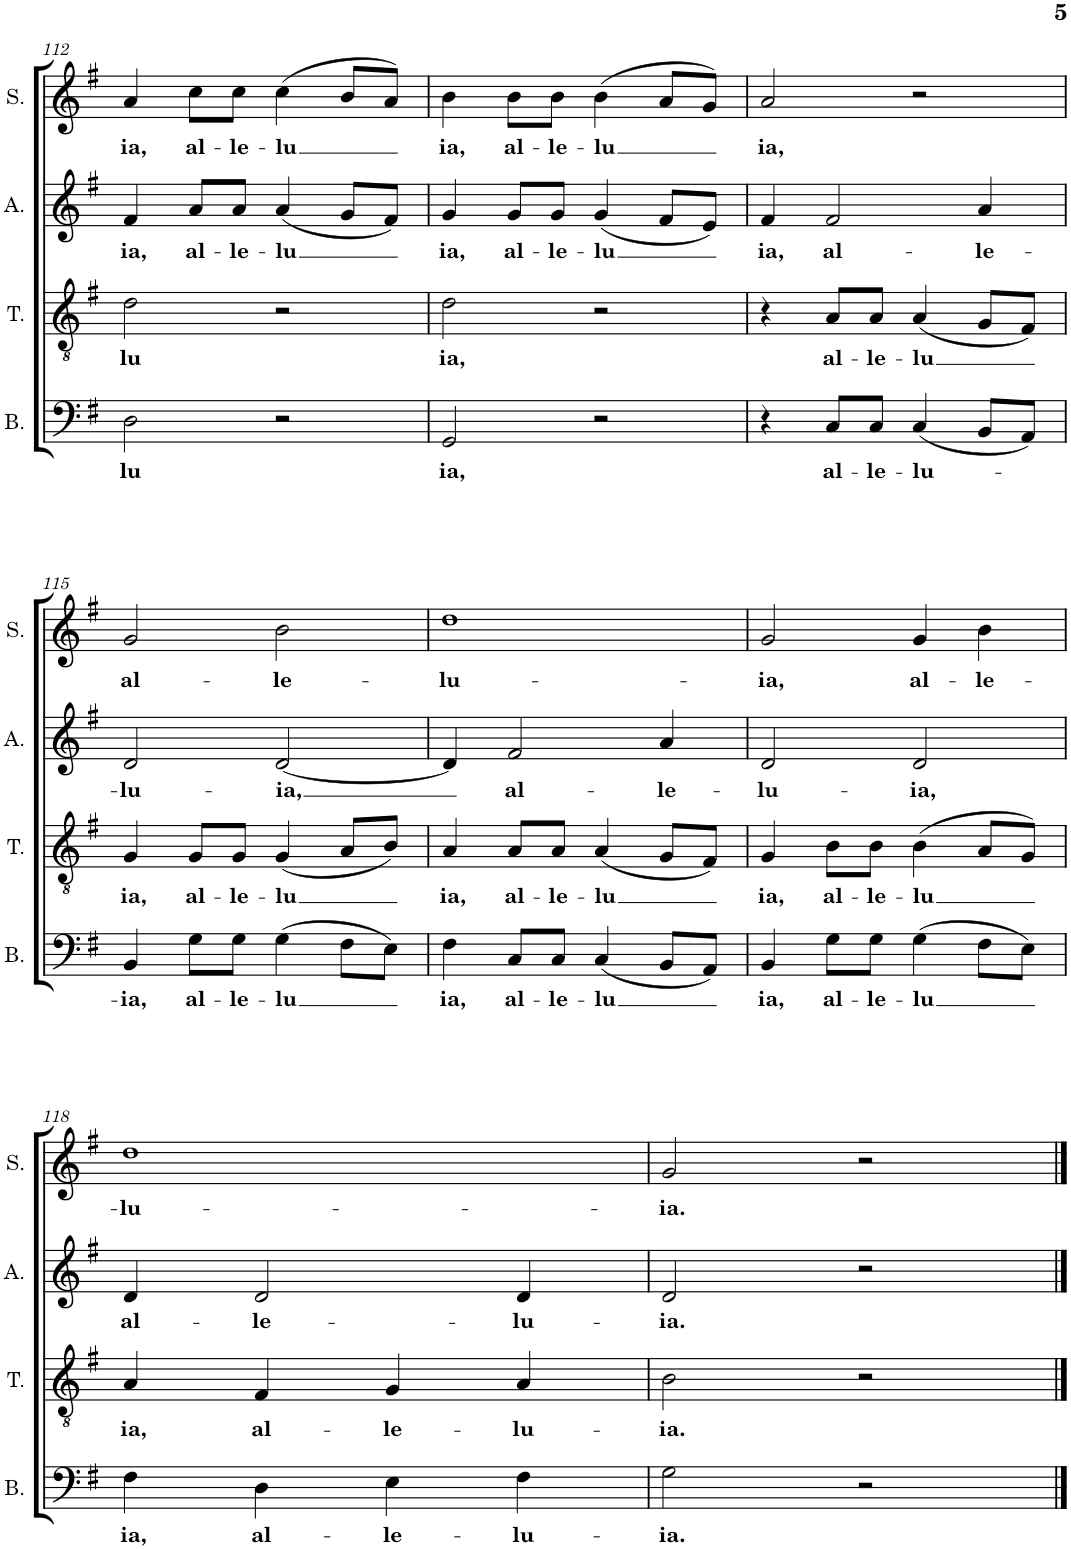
**kern	**text	**kern	**text	**kern	**text	**kern	**text
*part4	*part4	*part3	*part3	*part2	*part2	*part1	*part1
*staff4	*staff4	*staff3	*staff3	*staff2	*staff2	*staff1	*staff1
*I"Basse	*	*I"Ténor	*	*I"Alto	*	*I"Soprano	*
*I'B.	*	*I'T.	*	*I'A.	*	*I'S.	*
!!LO:PB:g=z
*clefF4	*	*clefGv2	*	*clefG2	*	*clefG2	*
*k[f#]	*	*k[f#]	*	*k[f#]	*	*k[f#]	*
*M2/2	*	*M2/2	*	*M2/2	*	*M2/2	*
=112	=112	=112	=112	=112	=112	=112	=112
!	!LO:LY:b	!	!LO:LY:b	!	!LO:LY:b	!	!LO:LY:b
2D\	lu	2d\	lu	4f#/	ia,	4a/	ia,
!	!	!	!	!	!LO:LY:b	!	!LO:LY:b
.	.	.	.	8a/L	al-	8cc\L	al-
!	!	!	!	!	!LO:LY:b	!	!LO:LY:b
.	.	.	.	8a/J	-le-	8cc\J	-le-
!	!	!	!	!	!LO:LY:b	!	!LO:LY:b
2r	.	2r	.	(<4a/	-lu	(>4cc\	-lu
.	.	.	.	8g/L	.	8b/L	.
.	.	.	.	8f#/J)	.	8a/J)	.
=113	=113	=113	=113	=113	=113	=113	=113
!	!LO:LY:b	!	!LO:LY:b	!	!LO:LY:b	!	!LO:LY:b
2GG/	ia,	2d\	ia,	4g/	ia,	4b\	ia,
!	!	!	!	!	!LO:LY:b	!	!LO:LY:b
.	.	.	.	8g/L	al-	8b\L	al-
!	!	!	!	!	!LO:LY:b	!	!LO:LY:b
.	.	.	.	8g/J	-le-	8b\J	-le-
!	!	!	!	!	!LO:LY:b	!	!LO:LY:b
2r	.	2r	.	(<4g/	-lu	(>4b\	-lu
.	.	.	.	8f#/L	.	8a/L	.
.	.	.	.	8e/J)	.	8g/J)	.
=114	=114	=114	=114	=114	=114	=114	=114
!	!	!	!	!	!LO:LY:b	!	!LO:LY:b
4r	.	4r	.	4f#/	ia,	2a/	ia,
!	!LO:LY:b	!	!LO:LY:b	!	!LO:LY:b	!	!
8C/L	al-	8A/L	al-	2f#/	al-	.	.
!	!LO:LY:b	!	!LO:LY:b	!	!	!	!
8C/J	-le-	8A/J	-le-	.	.	.	.
!	!LO:LY:b	!	!LO:LY:b	!	!	!	!
(<4C/	-lu-	(<4A/	-lu	.	.	2r	.
!	!	!	!	!	!LO:LY:b	!	!
8BB/L	.	8G/L	.	4a/	-le-	.	.
8AA/J)	.	8F#/J)	.	.	.	.	.
!!LO:LB:g=z
=115	=115	=115	=115	=115	=115	=115	=115
!	!LO:LY:b	!	!LO:LY:b	!	!LO:LY:b	!	!LO:LY:b
4BB/	-ia,	4G/	ia,	2d/	-lu-	2g/	al-
!	!LO:LY:b	!	!LO:LY:b	!	!	!	!
8G\L	al-	8G/L	al-	.	.	.	.
!	!LO:LY:b	!	!LO:LY:b	!	!	!	!
8G\J	-le-	8G/J	-le-	.	.	.	.
!	!LO:LY:b	!	!LO:LY:b	!	!LO:LY:b	!	!LO:LY:b
(>4G\	-lu	(<4G/	-lu	[2d/	-ia,	2b\	-le-
8F#\L	.	8A/L	.	.	.	.	.
8E\J)	.	8B/J)	.	.	.	.	.
=116	=116	=116	=116	=116	=116	=116	=116
!	!LO:LY:b	!	!LO:LY:b	!	!	!	!LO:LY:b
4F#\	ia,	4A/	ia,	4d/]	.	1dd	-lu-
!	!LO:LY:b	!	!LO:LY:b	!	!LO:LY:b	!	!
8C/L	al-	8A/L	al-	2f#/	al-	.	.
!	!LO:LY:b	!	!LO:LY:b	!	!	!	!
8C/J	-le-	8A/J	-le-	.	.	.	.
!	!LO:LY:b	!	!LO:LY:b	!	!	!	!
(<4C/	-lu	(<4A/	-lu	.	.	.	.
!	!	!	!	!	!LO:LY:b	!	!
8BB/L	.	8G/L	.	4a/	-le-	.	.
8AA/J)	.	8F#/J)	.	.	.	.	.
=117	=117	=117	=117	=117	=117	=117	=117
!	!LO:LY:b	!	!LO:LY:b	!	!LO:LY:b	!	!LO:LY:b
4BB/	ia,	4G/	ia,	2d/	-lu-	2g/	-ia,
!	!LO:LY:b	!	!LO:LY:b	!	!	!	!
8G\L	al-	8B\L	al-	.	.	.	.
!	!LO:LY:b	!	!LO:LY:b	!	!	!	!
8G\J	-le-	8B\J	-le-	.	.	.	.
!	!LO:LY:b	!	!LO:LY:b	!	!LO:LY:b	!	!LO:LY:b
(>4G\	-lu	(>4B\	-lu	2d/	-ia,	4g/	al-
!	!	!	!	!	!	!	!LO:LY:b
8F#\L	.	8A/L	.	.	.	4b\	-le-
8E\J)	.	8G/J)	.	.	.	.	.
!!LO:LB:g=z
=118	=118	=118	=118	=118	=118	=118	=118
!	!LO:LY:b	!	!LO:LY:b	!	!LO:LY:b	!	!LO:LY:b
4F#\	ia,	4A/	ia,	4d/	al-	1dd	-lu-
!	!LO:LY:b	!	!LO:LY:b	!	!LO:LY:b	!	!
4D\	al-	4F#/	al-	2d/	-le-	.	.
!	!LO:LY:b	!	!LO:LY:b	!	!	!	!
4E\	-le-	4G/	-le-	.	.	.	.
!	!LO:LY:b	!	!LO:LY:b	!	!LO:LY:b	!	!
4F#\	-lu-	4A/	-lu-	4d/	-lu-	.	.
=119	=119	=119	=119	=119	=119	=119	=119
!	!LO:LY:b	!	!LO:LY:b	!	!LO:LY:b	!	!LO:LY:b
2G\	-ia.	2B\	-ia.	2d/	-ia.	2g/	-ia.
2r	.	2r	.	2r	.	2r	.
==	==	==	==	==	==	==	==
*-	*-	*-	*-	*-	*-	*-	*-
